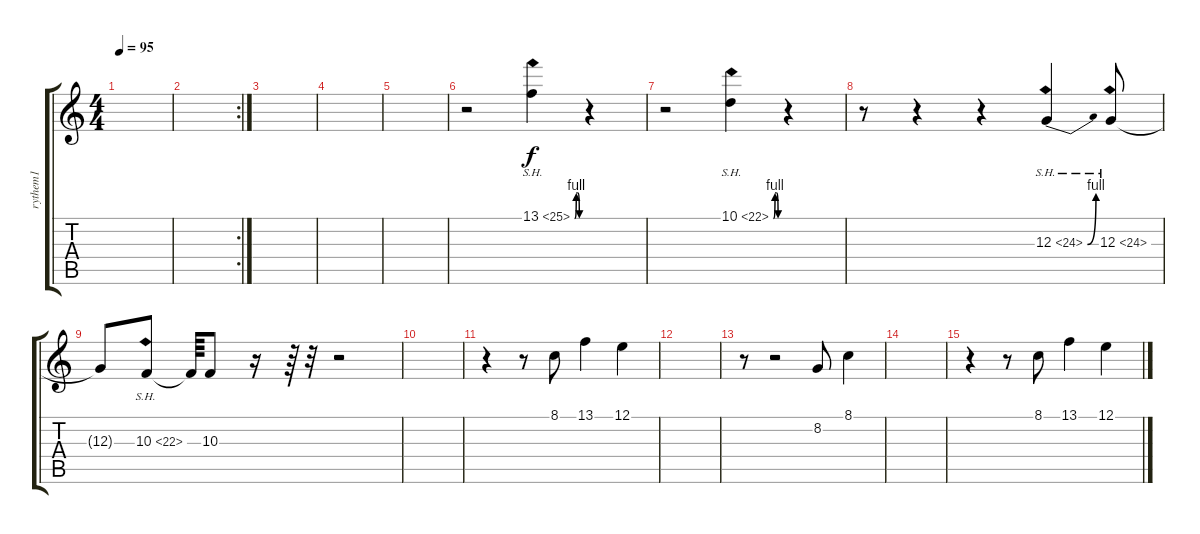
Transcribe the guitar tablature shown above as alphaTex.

\track ("rythem1" "rythem1") {instrument harpsichord}
\staff {score tabs}
\tuning (E4 B3 G3 D3 A2 E2) {hide}
\ts (4 4)
\tempo 95
\clef g2
\ks c
|
\rc 2
|
|
|
|
r.2 13.1{be (custom 0 0 15 4 30 4 45 0 60 0) sh 12}.4{volume 14 instrument electricguitarclean} r.4 |
r.2 10.1{be (custom 0 0 15 4 30 4 45 0 60 0) sh 12}.4 r.4 |
r.8 r.4 r.4 12.3{be (bend 0 0 60 4) sh 12}.4 12.3{sh 12}.8 |
12.3{t}.8 10.3{sh 12}.8 10.3{t}.64 10.3.8 r.16 r.64 r.32 r.2 |
|
r.4{volume 9 instrument harpsichord} r.8 8.1.8 13.1.4 12.1.4 |
|
r.8 r.2 8.2.8 8.1.4 |
|
r.4 r.8 8.1.8 13.1.4 12.1.4
